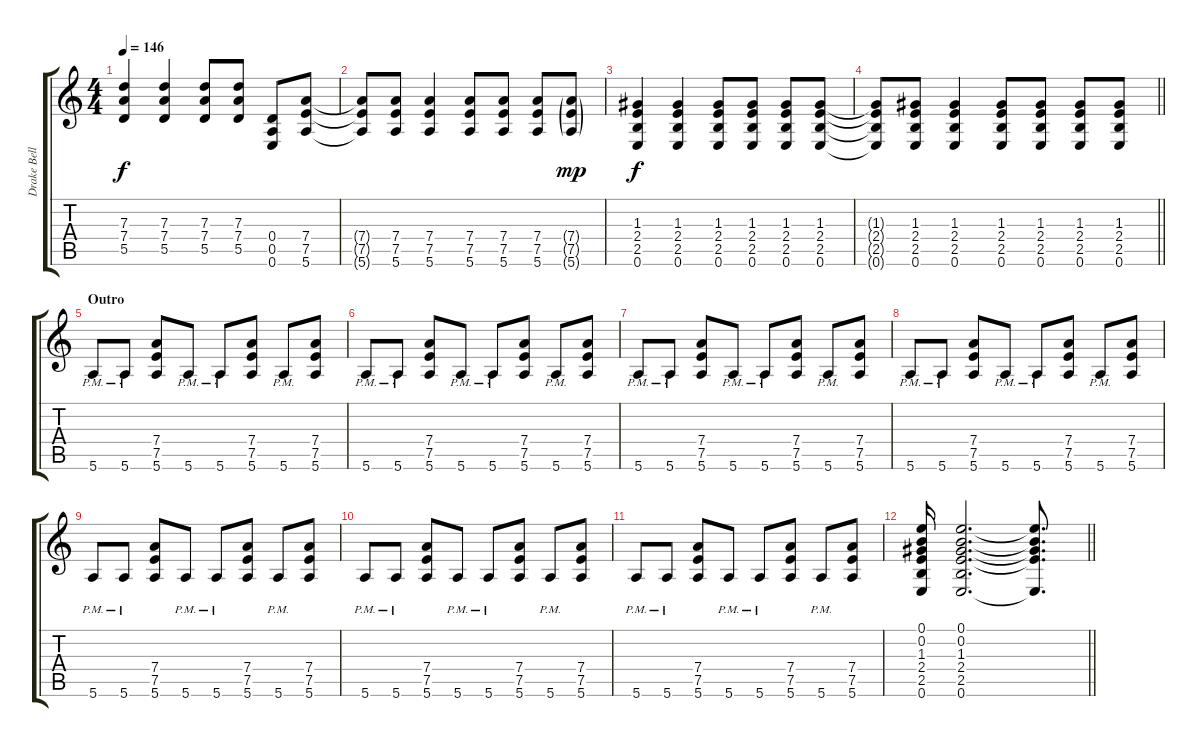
\track ("Drake Bell" "Drake Bell") {instrument distortionguitar}
\staff {score tabs}
\tuning (E4 B3 G3 D3 A2 E2) {hide}
\ts (4 4)
\tempo 146
\clef g2
\ks c
(7.3 7.4 5.5).4{dy f} (7.3 7.4 5.5).4 (7.3 7.4 5.5).8 (7.3 7.4 5.5).8 (0.4 0.5 0.6).8 (7.4 7.5 5.6).8 |
(7.4{t} 7.5{t} 5.6{t}).8 (7.4 7.5 5.6).8 (7.4 7.5 5.6).4 (7.4 7.5 5.6).8 (7.4 7.5 5.6).8 (7.4 7.5 5.6).8 (7.4{g} 7.5{g} 5.6{g}).8{dy mp} |
(1.3 2.4 2.5 0.6).4{dy f} (1.3 2.4 2.5 0.6).4 (1.3 2.4 2.5 0.6).8 (1.3 2.4 2.5 0.6).8 (1.3 2.4 2.5 0.6).8 (1.3 2.4 2.5 0.6).8 |
\barLineRight lightlight
(1.3{t} 2.4{t} 2.5{t} 0.6{t}).8 (1.3 2.4 2.5 0.6).8 (1.3 2.4 2.5 0.6).4 (1.3 2.4 2.5 0.6).8 (1.3 2.4 2.5 0.6).8 (1.3 2.4 2.5 0.6).8 (1.3 2.4 2.5 0.6).8 |
\section ("" "Outro")
5.6{pm}.8 5.6{pm}.8 (7.4 7.5 5.6).8 5.6{pm}.8 5.6{pm}.8 (7.4 7.5 5.6).8 5.6{pm}.8 (7.4 7.5 5.6).8 |
5.6{pm}.8 5.6{pm}.8 (7.4 7.5 5.6).8 5.6{pm}.8 5.6{pm}.8 (7.4 7.5 5.6).8 5.6{pm}.8 (7.4 7.5 5.6).8 |
5.6{pm}.8 5.6{pm}.8 (7.4 7.5 5.6).8 5.6{pm}.8 5.6{pm}.8 (7.4 7.5 5.6).8 5.6{pm}.8 (7.4 7.5 5.6).8 |
5.6{pm}.8 5.6{pm}.8 (7.4 7.5 5.6).8 5.6{pm}.8 5.6{pm}.8 (7.4 7.5 5.6).8 5.6{pm}.8 (7.4 7.5 5.6).8 |
5.6{pm}.8 5.6{pm}.8 (7.4 7.5 5.6).8 5.6{pm}.8 5.6{pm}.8 (7.4 7.5 5.6).8 5.6{pm}.8 (7.4 7.5 5.6).8 |
5.6{pm}.8 5.6{pm}.8 (7.4 7.5 5.6).8 5.6{pm}.8 5.6{pm}.8 (7.4 7.5 5.6).8 5.6{pm}.8 (7.4 7.5 5.6).8 |
5.6{pm}.8 5.6{pm}.8 (7.4 7.5 5.6).8 5.6{pm}.8 5.6{pm}.8 (7.4 7.5 5.6).8 5.6{pm}.8 (7.4 7.5 5.6).8 |
\barLineRight lightlight
(0.1 0.2 1.3 2.4 2.5 0.6).16 (0.1 0.2 1.3 2.4 2.5 0.6).2{d} (0.1{t} 0.2{t} 1.3{t} 2.4{t} 0.6{t}).8{d}
